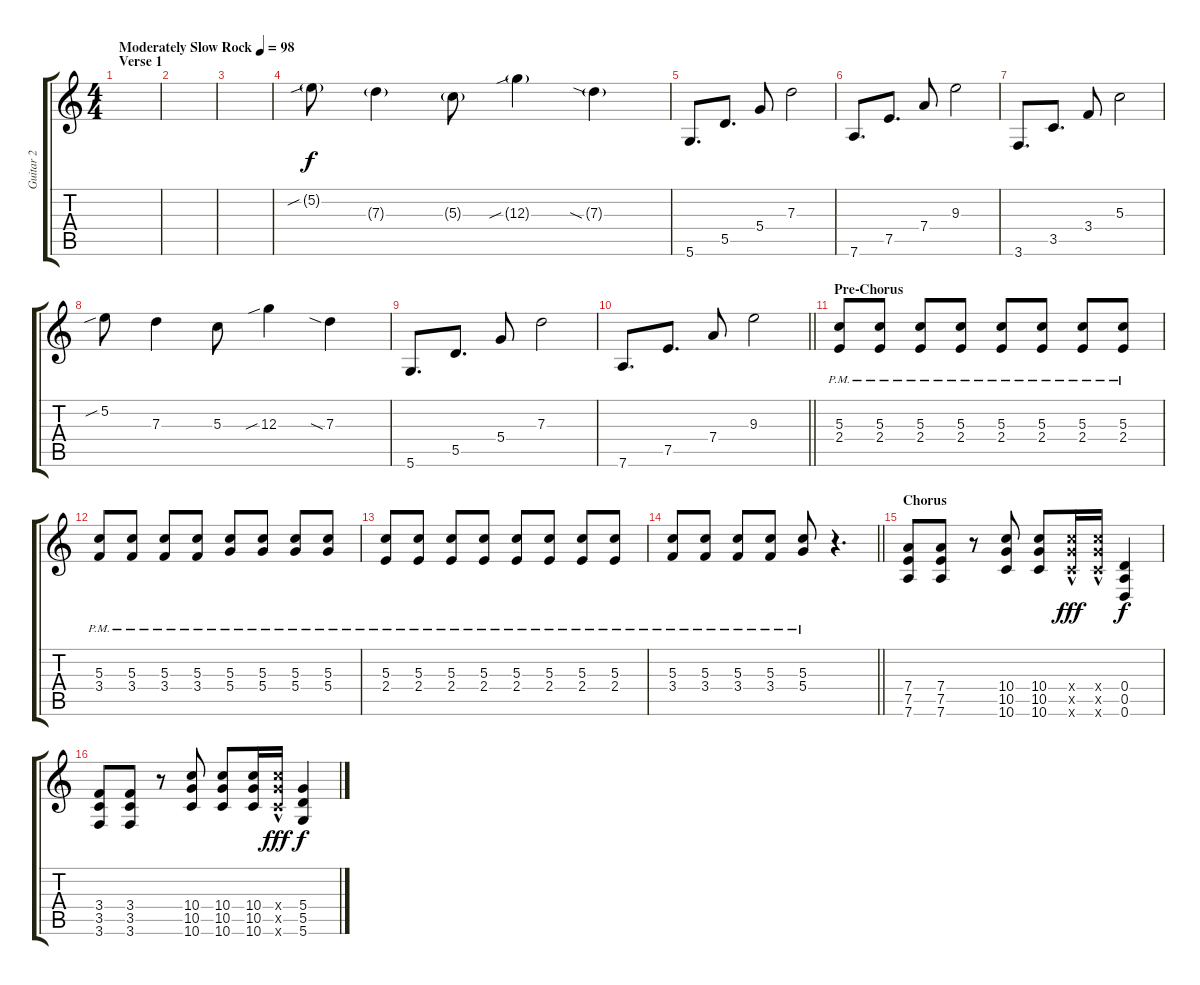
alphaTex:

\track ("Guitar 2" "Guitar 2") {instrument electricguitarclean}
\staff {score tabs}
\tuning (E4 B3 G3 D3 A2 D2) {hide}
\ts (4 4)
\section ("" "Verse 1")
\tempo (98 "Moderately Slow Rock")
\clef g2
\ks c
|
|
|
5.2{sib g}.8 7.3{g}.4 5.3{g}.8 12.3{sib g}.4 7.3{sia g}.4 |
5.6.8{d dy f} 5.5.8{d} 5.4.8 7.3.2 |
7.6.8{d} 7.5.8{d} 7.4.8 9.3.2 |
3.6.8{d} 3.5.8{d} 3.4.8 5.3.2 |
5.2{sib}.8 7.3.4 5.3.8 12.3{sib}.4 7.3{sia}.4 |
5.6.8{d} 5.5.8{d} 5.4.8 7.3.2 |
\barLineRight lightlight
7.6.8{d} 7.5.8{d} 7.4.8 9.3.2 |
\section ("" "Pre-Chorus")
(5.3{pm} 2.4{pm}).8 (5.3{pm} 2.4{pm}).8 (5.3{pm} 2.4{pm}).8 (5.3{pm} 2.4{pm}).8 (5.3{pm} 2.4{pm}).8 (5.3{pm} 2.4{pm}).8 (5.3{pm} 2.4{pm}).8 (5.3{pm} 2.4{pm}).8 |
(5.3{pm} 3.4{pm}).8 (5.3{pm} 3.4{pm}).8 (5.3{pm} 3.4{pm}).8 (5.3{pm} 3.4{pm}).8 (5.3{pm} 5.4{pm}).8 (5.3{pm} 5.4{pm}).8 (5.3{pm} 5.4{pm}).8 (5.3{pm} 5.4{pm}).8 |
(5.3{pm} 2.4{pm}).8 (5.3{pm} 2.4{pm}).8 (5.3{pm} 2.4{pm}).8 (5.3{pm} 2.4{pm}).8 (5.3{pm} 2.4{pm}).8 (5.3{pm} 2.4{pm}).8 (5.3{pm} 2.4{pm}).8 (5.3{pm} 2.4{pm}).8 |
\barLineRight lightlight
(5.3{pm} 3.4{pm}).8 (5.3{pm} 3.4{pm}).8 (5.3{pm} 3.4{pm}).8 (5.3{pm} 3.4{pm}).8 (5.3{pm} 5.4{pm}).8 r.4{d} |
\section ("" "Chorus")
(7.4 7.5 7.6).8{instrument distortionguitar} (7.4 7.5 7.6).8 r.8 (10.4 10.5 10.6).8 (10.4 10.5 10.6).8 (10.4{hac x} 10.5{hac x} 10.6{hac x}).16{dy fff} (10.4{hac x} 10.5{hac x} 10.6{hac x}).16 (0.4 0.5 0.6).4{dy f} |
(3.4 3.5 3.6).8 (3.4 3.5 3.6).8 r.8 (10.4 10.5 10.6).8 (10.4 10.5 10.6).8 (10.4 10.5 10.6).16 (10.4{hac x} 10.5{hac x} 10.6{hac x}).16{dy fff} (5.4 5.5 5.6).4{dy f}
